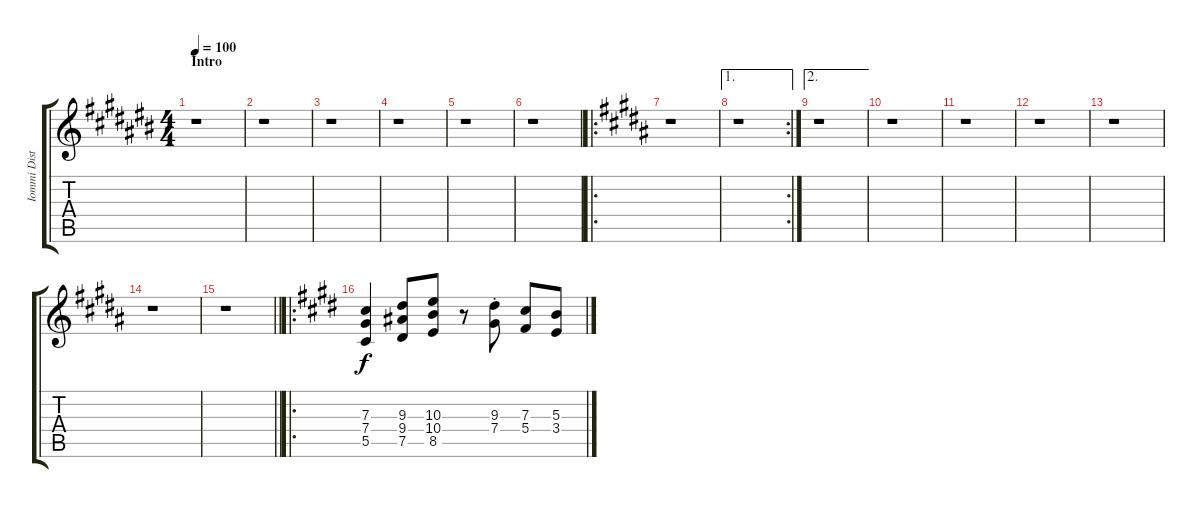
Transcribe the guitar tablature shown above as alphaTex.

\track ("Iommi Distortion Rhythm" "Iommi Dist") {instrument distortionguitar}
\staff {score tabs}
\tuning (Eb4 Bb3 Gb3 Db3 Ab2 Eb2) {hide}
\ts (4 4)
\section ("" "Intro")
\tempo 100
\clef g2
\ks c#
r.1{dy f instrument distortionguitar} |
\ks a#minor
r.1 |
r.1 |
r.1 |
r.1 |
\ks c#
r.1 |
\ro
\ks b
r.1 |
\ae 1
\rc 2
r.1 |
\ae 2
r.1 |
r.1 |
r.1 |
r.1 |
r.1 |
r.1 |
\barLineRight lightlight
r.1 |
\ro
\ks e
(7.3 7.4 5.5).4 (9.3 9.4 7.5).8 (10.3 10.4 8.5).8 r.8 (9.3{st} 7.4{st}).8 (7.3 5.4).8 (5.3 3.4).8
